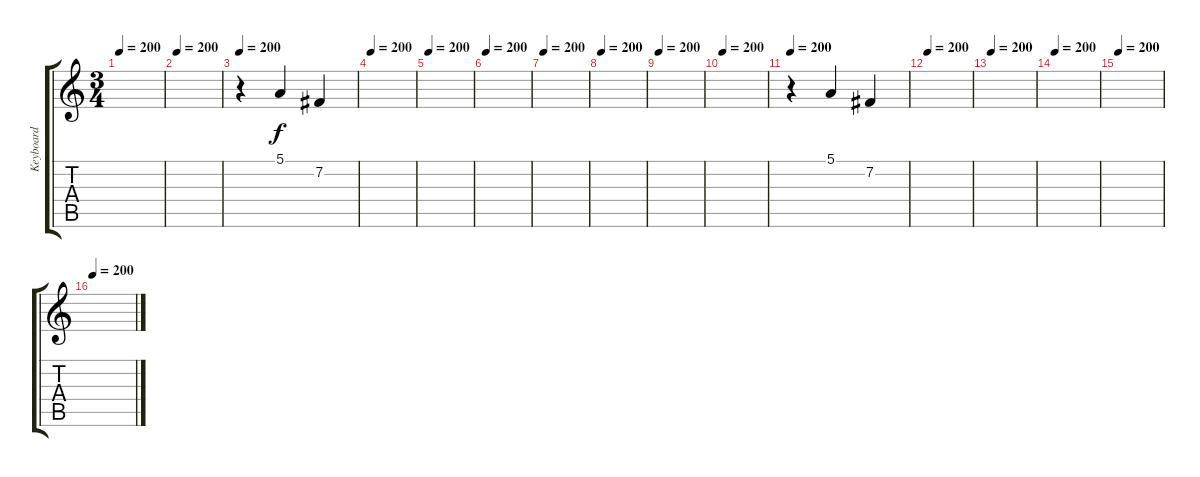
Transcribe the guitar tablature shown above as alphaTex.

\track ("Keyboard" "Keyboard") {instrument stringensemble1}
\staff {score tabs}
\tuning (E4 B3 G3 D3 A2 D2) {hide}
\ts (3 4)
\tempo 200
\clef g2
\ks c
|
\tempo 200
|
\tempo 200
r.4 5.1.4{dy f} 7.2.4 |
\tempo 200
|
\tempo 200
|
\tempo 200
|
\tempo 200
|
\tempo 200
|
\tempo 200
|
\tempo 200
|
\tempo 200
r.4 5.1.4 7.2.4 |
\tempo 200
|
\tempo 200
|
\tempo 200
|
\tempo 200
|
\tempo 200
